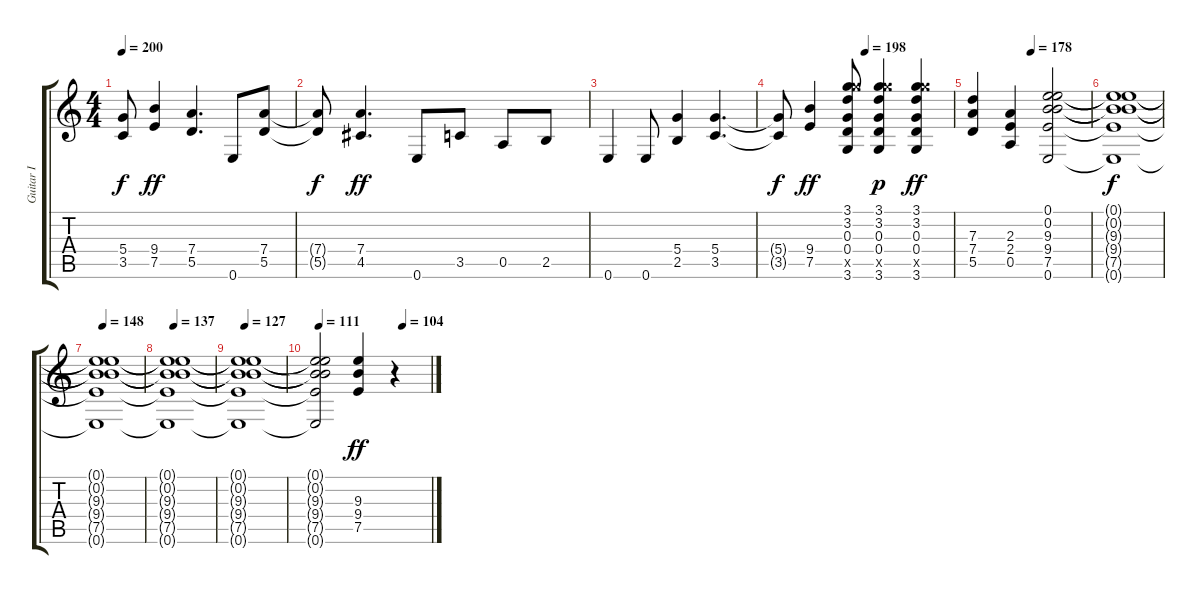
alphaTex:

\track ("Guitar I" "Guitar I") {instrument overdrivenguitar}
\staff {score tabs}
\tuning (E4 B3 G3 D3 A2 E2) {hide}
\ts (4 4)
\tempo 200
\clef g2
\ks c
(5.4{t} 3.5{t}).8{dy f} (9.4 7.5).4{dy ff} (7.4 5.5).4{d} 0.6.8 (7.4 5.5).8 |
(7.4{t} 5.5{t}).8{dy f} (7.4 4.5).4{d dy ff} 0.6.8 3.5.8 0.5.8 2.5.8 |
0.6.4 0.6.8 (5.4 2.5).4 (5.4 3.5).4{d} |
\tempo (198 0.5)
(5.4{t} 3.5{t}).8{dy f} (9.4 7.5).4{dy ff} (3.1 3.2 0.3 0.4 22.5{x} 3.6).8 (3.1 3.2 0.3 0.4 22.5{x} 3.6).4{dy p} (3.1 3.2 0.3 0.4 22.5{x} 3.6).4{dy ff} |
\tempo (178 0.5)
(7.3 7.4 5.5).4 (2.3 2.4 0.5).4 (0.1 0.2 9.3 9.4 7.5 0.6).2 |
(0.1{t} 0.2{t} 9.3{t} 9.4{t} 7.5{t} 0.6{t}).1{dy f} |
\tempo 148
(0.1{t} 0.2{t} 9.3{t} 9.4{t} 7.5{t} 0.6{t}).1 |
\tempo 137
(0.1{t} 0.2{t} 9.3{t} 9.4{t} 7.5{t} 0.6{t}).1 |
\tempo 127
(0.1{t} 0.2{t} 9.3{t} 9.4{t} 7.5{t} 0.6{t}).1 |
\tempo 111
\tempo (104 0.75)
(0.1{t} 0.2{t} 9.3{t} 9.4{t} 7.5{t} 0.6{t}).2 (9.3 9.4 7.5).4{dy ff} r.4
